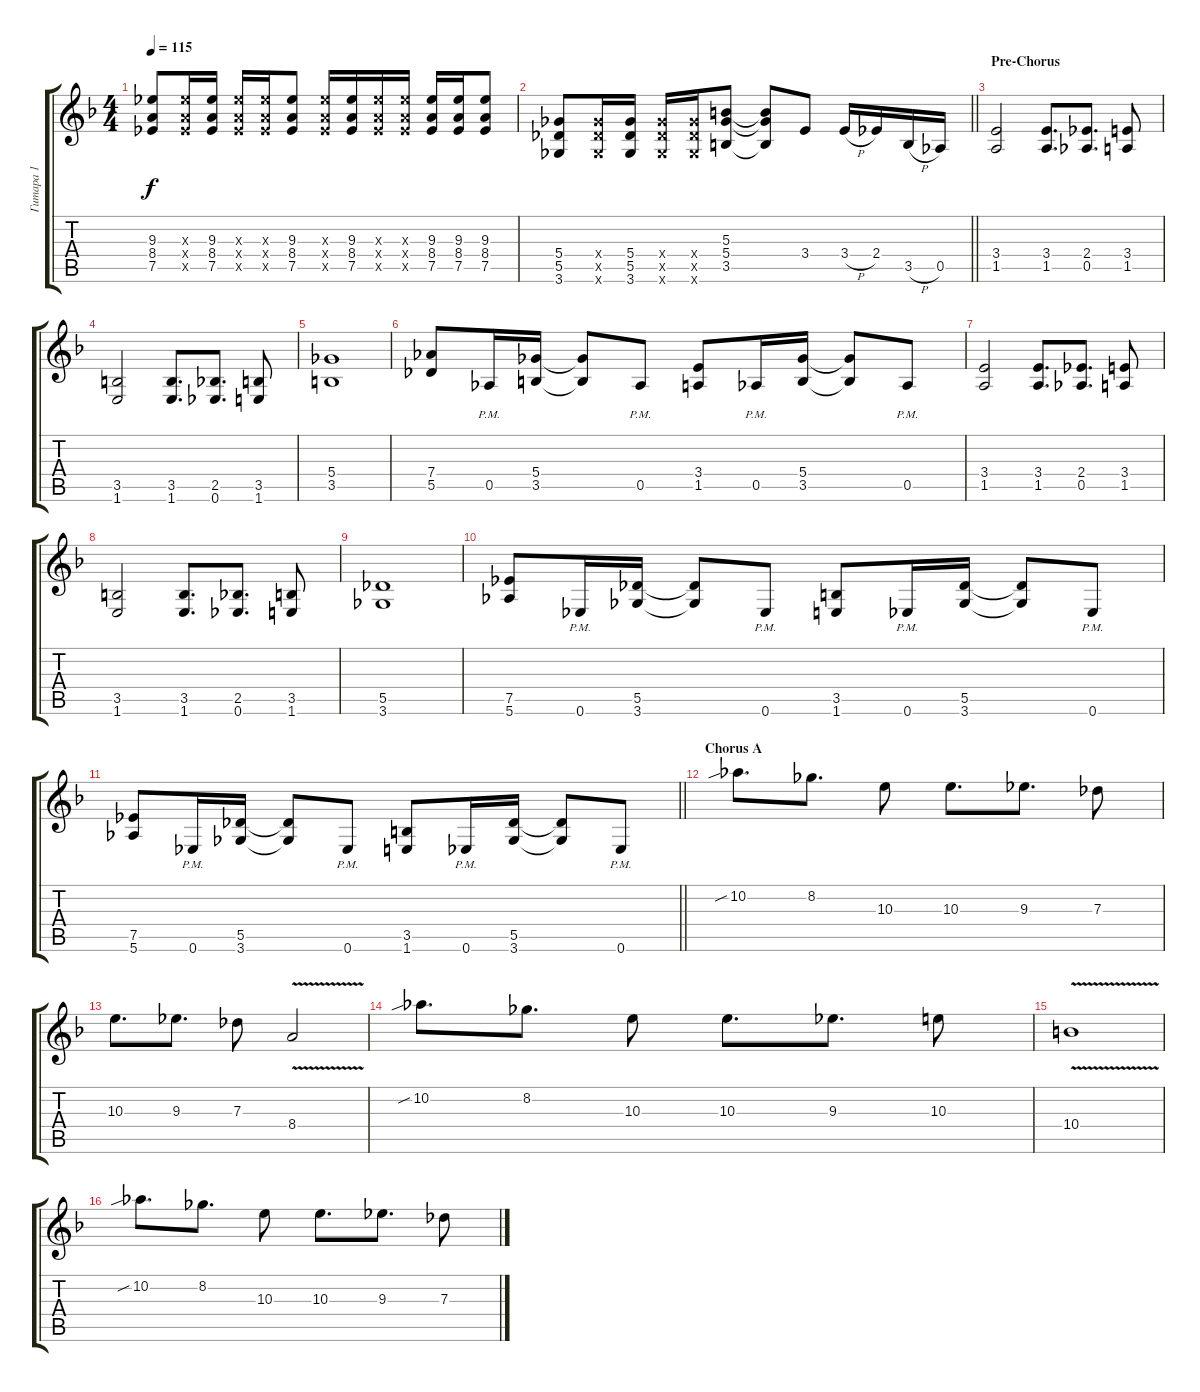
\track ("Гитара 1" "Гитара 1") {instrument distortionguitar}
\staff {score tabs}
\tuning (Eb4 Bb3 Gb3 Db3 Ab2 Eb2) {hide}
\ts (4 4)
\tempo 115
\clef g2
\ks dminor
(9.3 8.4 7.5).8{dy f} (9.3{x} 8.4{x} 7.5{x}).16 (9.3 8.4 7.5).16 (9.3{x} 8.4{x} 7.5{x}).16 (9.3{x} 8.4{x} 7.5{x}).16 (9.3 8.4 7.5).8 (9.3{x} 8.4{x} 7.5{x}).16 (9.3 8.4 7.5).16 (9.3{x} 8.4{x} 7.5{x}).16 (9.3{x} 8.4{x} 7.5{x}).16 (9.3 8.4 7.5).16 (9.3 8.4 7.5).16 (9.3 8.4 7.5).8 |
\barLineRight lightlight
(5.4 5.5 3.6).8 (5.4{x} 5.5{x} 3.6{x}).16 (5.4 5.5 3.6).16 (5.4{x} 5.5{x} 3.6{x}).16 (5.4{x} 5.5{x} 3.6{x}).16 (5.3 5.4 3.5).8 (5.3{t} 5.4{t} 3.5{t}).8 3.4.8 3.4{h}.16 2.4.16 3.5{h}.16 0.5.16 |
\section ("" "Pre-Chorus")
(3.4 1.5).2 (3.4 1.5).8{d} (2.4 0.5).8{d} (3.4 1.5).8 |
(3.5 1.6).2 (3.5 1.6).8{d} (2.5 0.6).8{d} (3.5 1.6).8 |
(5.4 3.5).1 |
(7.4 5.5).8 0.5{pm}.16 (5.4 3.5).16 (5.4{t} 3.5{t}).8 0.5{pm}.8 (3.4 1.5).8 0.5{pm}.16 (5.4 3.5).16 (5.4{t} 3.5{t}).8 0.5{pm}.8 |
(3.4 1.5).2 (3.4 1.5).8{d} (2.4 0.5).8{d} (3.4 1.5).8 |
(3.5 1.6).2 (3.5 1.6).8{d} (2.5 0.6).8{d} (3.5 1.6).8 |
(5.5 3.6).1 |
(7.5 5.6).8 0.6{pm}.16 (5.5 3.6).16 (5.5{t} 3.6{t}).8 0.6{pm}.8 (3.5 1.6).8 0.6{pm}.16 (5.5 3.6).16 (5.5{t} 3.6{t}).8 0.6{pm}.8 |
\barLineRight lightlight
(7.5 5.6).8 0.6{pm}.16 (5.5 3.6).16 (5.5{t} 3.6{t}).8 0.6{pm}.8 (3.5 1.6).8 0.6{pm}.16 (5.5 3.6).16 (5.5{t} 3.6{t}).8 0.6{pm}.8 |
\section ("" "Chorus A")
10.2{sib}.8{d} 8.2.8{d} 10.3.8 10.3.8{d} 9.3.8{d} 7.3.8 |
10.3.8{d} 9.3.8{d} 7.3.8 8.4{v}.2 |
10.2{sib}.8{d} 8.2.8{d} 10.3.8 10.3.8{d} 9.3.8{d} 10.3.8 |
10.4{v}.1 |
10.2{sib}.8{d} 8.2.8{d} 10.3.8 10.3.8{d} 9.3.8{d} 7.3.8
